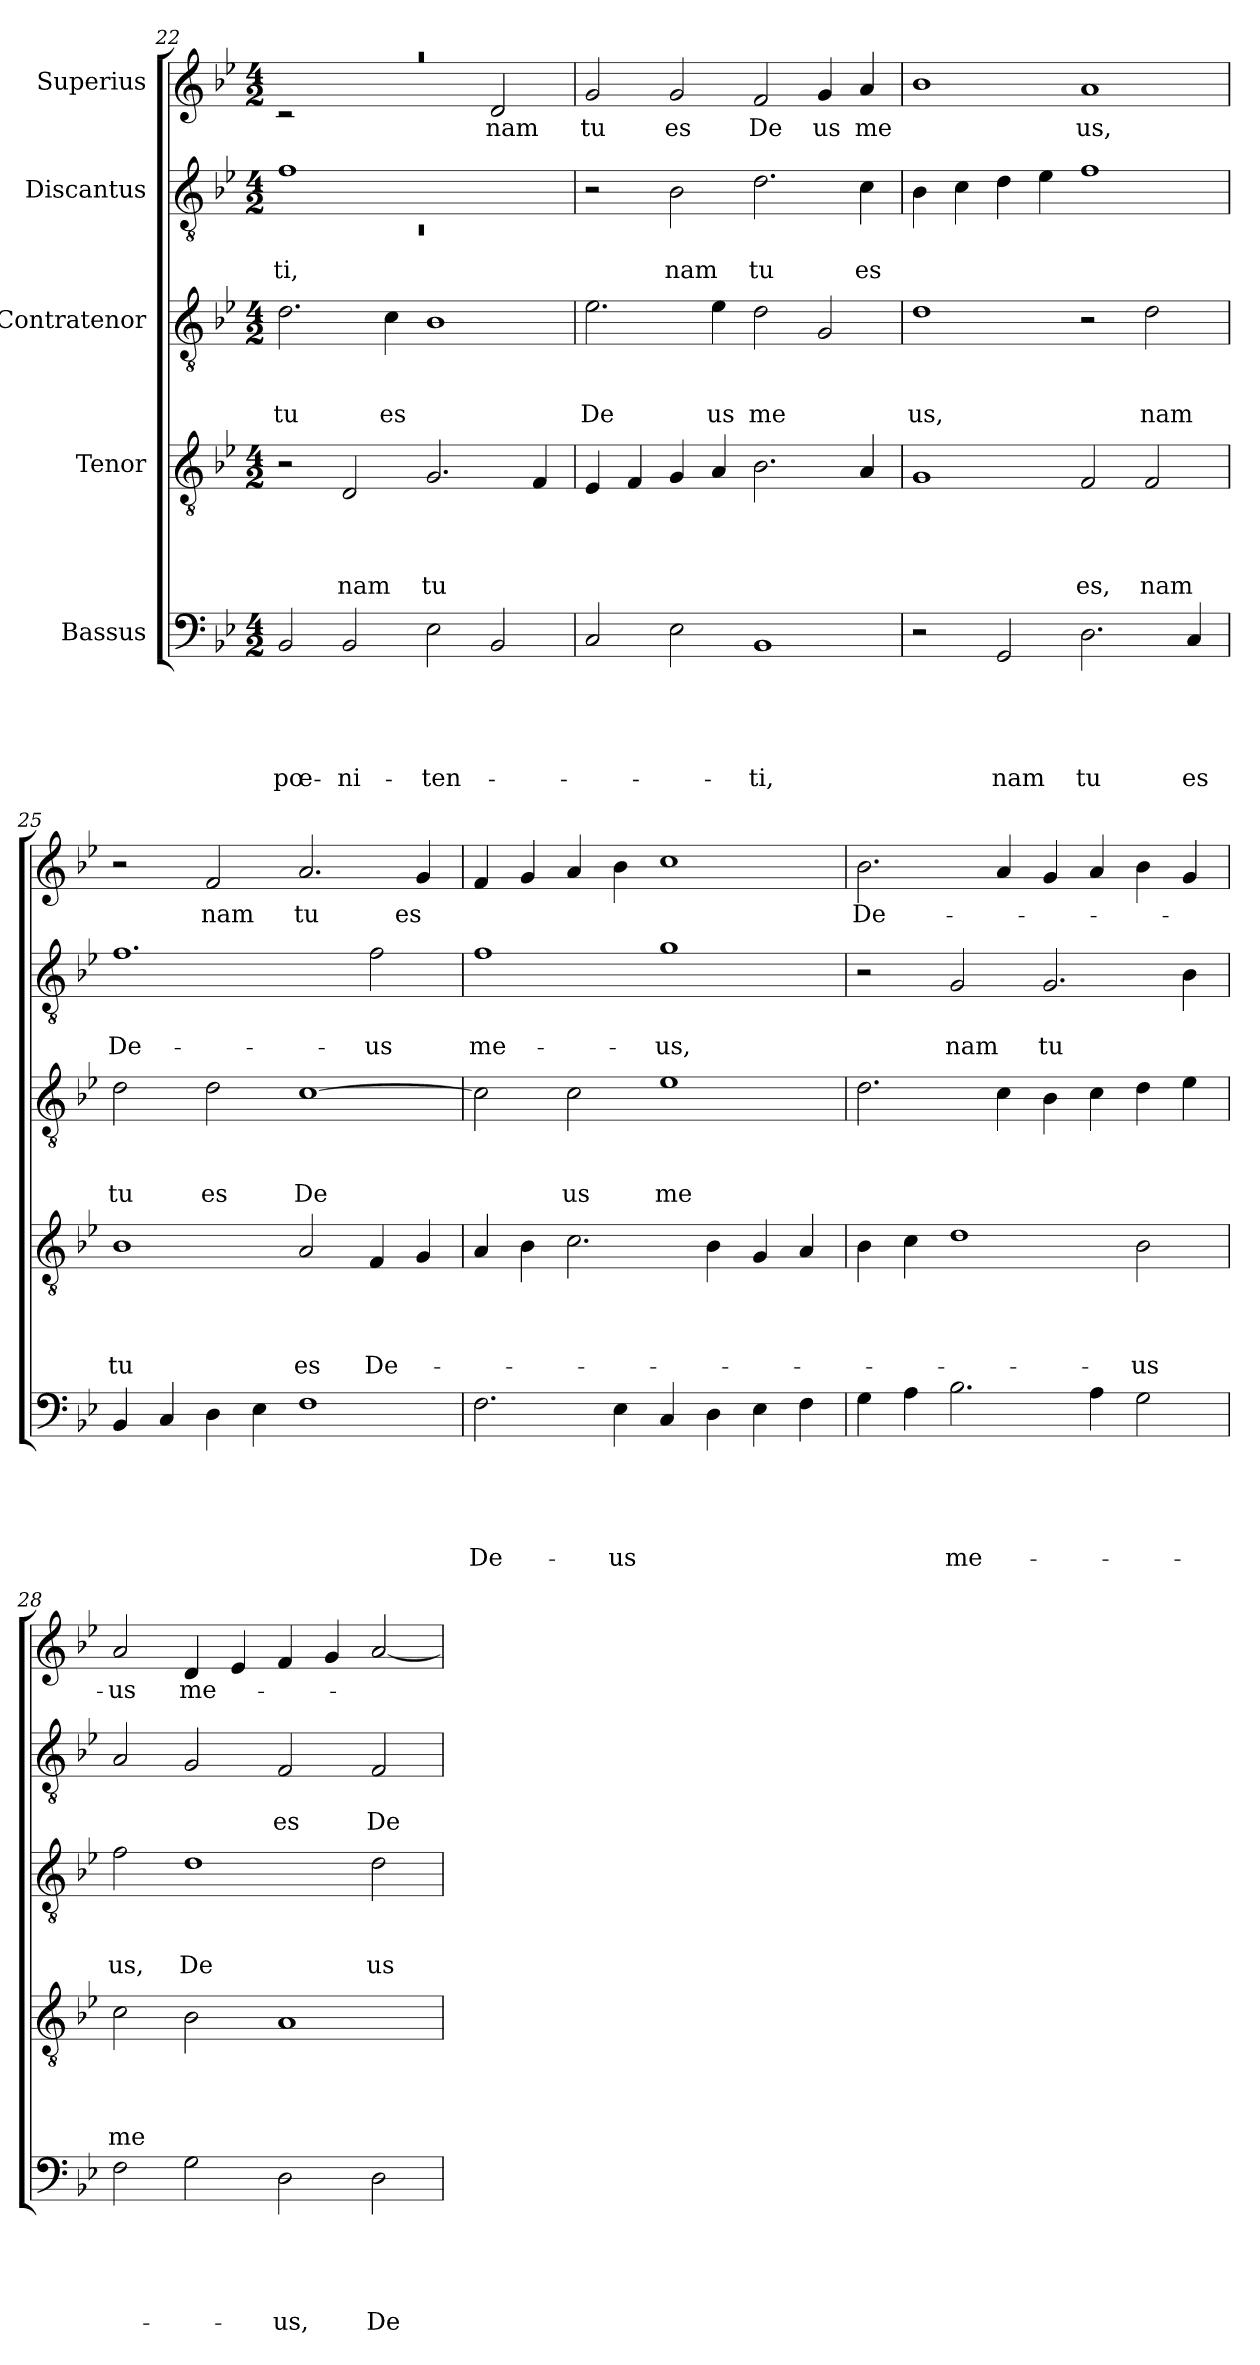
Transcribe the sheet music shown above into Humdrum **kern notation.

**kern	**text	**text	**text	**text	**text	**kern	**text	**text	**text	**text	**kern	**text	**text	**text	**kern	**text	**text	**kern	**text
*part5	*part5	*part5	*part5	*part5	*part5	*part4	*part4	*part4	*part4	*part4	*part3	*part3	*part3	*part3	*part2	*part2	*part2	*part1	*part1
*staff5	*staff5	*staff5	*staff5	*staff5	*staff5	*staff4	*staff4	*staff4	*staff4	*staff4	*staff3	*staff3	*staff3	*staff3	*staff2	*staff2	*staff2	*staff1	*staff1
*I"Bassus	*	*	*	*	*	*I"Tenor	*	*	*	*	*I"Contratenor	*	*	*	*I"Discantus	*	*	*I"Superius	*
*clefF4	*	*	*	*	*	*clefGv2	*	*	*	*	*clefGv2	*	*	*	*clefGv2	*	*	*clefG2	*
*k[b-e-]	*	*	*	*	*	*k[b-e-]	*	*	*	*	*k[b-e-]	*	*	*	*k[b-e-]	*	*	*k[b-e-]	*
*B-:	*	*	*	*	*	*B-:	*	*	*	*	*B-:	*	*	*	*B-:	*	*	*B-:	*
*M4/2	*	*	*	*	*	*M4/2	*	*	*	*	*M4/2	*	*	*	*M4/2	*	*	*M4/2	*
=22	=22	=22	=22	=22	=22	=22	=22	=22	=22	=22	=22	=22	=22	=22	=22	=22	=22	=22	=22
*	*	*	*	*	*	*	*	*	*	*	*	*	*	*	*^	*	*	*	*
!	!	!	!	!	!LO:LY:b	!	!	!	!	!	!	!	!	!LO:LY:b	!	!LO:N:vis=1	!	!LO:LY:b	!LO:N:vis=1	!
*	*	*	*	*	*	*	*	*	*	*	*	*	*	*	*	*	*	*	*^	*
2BB-/	.	.	.	.	pœ-	2r	.	.	.	.	2.d\	.	.	tu	1f	0rC	.	-ti,	0raa	2rc	.
!	!	!	!	!	!LO:LY:b	!	!	!	!	!LO:LY:b	!	!	!	!	!	!	!	!	!	!	!
2BB-/	.	.	.	.	-ni-	2D/	.	.	.	nam	.	.	.	.	.	.	.	.	.	1ryy	.
!	!	!	!	!	!	!	!	!	!	!	!	!	!	!LO:LY:b	!	!	!	!	!	!	!
.	.	.	.	.	.	.	.	.	.	.	4c\	.	.	es	.	.	.	.	.	.	.
!	!	!	!	!	!LO:LY:b	!	!	!	!	!LO:LY:b	!	!	!	!	!	!	!	!	!	!	!
2E-\	.	.	.	.	-ten-	2.G/	.	.	.	tu	1B-	.	.	.	1ryy	.	.	.	.	.	.
!	!	!	!	!	!	!	!	!	!	!	!	!	!	!	!	!	!	!	!	!	!LO:LY:b
2BB-/	.	.	.	.	.	.	.	.	.	.	.	.	.	.	.	.	.	.	.	2d/	nam
.	.	.	.	.	.	4F/	.	.	.	.	.	.	.	.	.	.	.	.	.	.	.
*	*	*	*	*	*	*	*	*	*	*	*	*	*	*	*v	*v	*	*	*	*	*
*	*	*	*	*	*	*	*	*	*	*	*	*	*	*	*	*	*	*v	*v	*
=23	=23	=23	=23	=23	=23	=23	=23	=23	=23	=23	=23	=23	=23	=23	=23	=23	=23	=23	=23
!	!	!	!	!	!	!	!	!	!	!	!	!	!	!LO:LY:b	!	!	!	!	!LO:LY:b
2C/	.	.	.	.	.	4E-/	.	.	.	.	2.e-\	.	.	De	2r	.	.	2g/	tu
.	.	.	.	.	.	4F/	.	.	.	.	.	.	.	.	.	.	.	.	.
!	!	!	!	!	!	!	!	!	!	!	!	!	!	!	!	!	!LO:LY:b	!	!LO:LY:b
2E-\	.	.	.	.	.	4G/	.	.	.	.	.	.	.	.	2B-\	.	nam	2g/	es
!	!	!	!	!	!	!	!	!	!	!	!	!	!	!LO:LY:b	!	!	!	!	!
.	.	.	.	.	.	4A/	.	.	.	.	4e-\	.	.	us	.	.	.	.	.
!	!	!	!	!	!LO:LY:b	!	!	!	!	!	!	!	!	!LO:LY:b	!	!	!LO:LY:b	!	!LO:LY:b
1BB-	.	.	.	.	-ti,	2.B-\	.	.	.	.	2d\	.	.	me	2.d\	.	tu	2f/	De
!	!	!	!	!	!	!	!	!	!	!	!	!	!	!	!	!	!	!	!LO:LY:b
.	.	.	.	.	.	.	.	.	.	.	2G/	.	.	.	.	.	.	4g/	us
!	!	!	!	!	!	!	!	!	!	!	!	!	!	!	!	!	!LO:LY:b	!	!LO:LY:b
.	.	.	.	.	.	4A/	.	.	.	.	.	.	.	.	4c\	.	es	4a/	me
=24	=24	=24	=24	=24	=24	=24	=24	=24	=24	=24	=24	=24	=24	=24	=24	=24	=24	=24	=24
!	!	!	!	!	!	!	!	!	!	!	!	!	!	!LO:LY:b	!	!	!	!	!
2r	.	.	.	.	.	1G	.	.	.	.	1d	.	.	us,	4B-\	.	.	1b-	.
.	.	.	.	.	.	.	.	.	.	.	.	.	.	.	4c\	.	.	.	.
!	!	!	!	!	!LO:LY:b	!	!	!	!	!	!	!	!	!	!	!	!	!	!
2GG/	.	.	.	.	nam	.	.	.	.	.	.	.	.	.	4d\	.	.	.	.
.	.	.	.	.	.	.	.	.	.	.	.	.	.	.	4e-\	.	.	.	.
!	!	!	!	!	!LO:LY:b	!	!	!	!	!LO:LY:b	!	!	!	!	!	!	!	!	!LO:LY:b
2.D\	.	.	.	.	tu	2F/	.	.	.	es,	2r	.	.	.	1f	.	.	1a	us,
!	!	!	!	!	!	!	!	!	!	!LO:LY:b	!	!	!	!LO:LY:b	!	!	!	!	!
.	.	.	.	.	.	2F/	.	.	.	nam	2d\	.	.	nam	.	.	.	.	.
!	!	!	!	!	!LO:LY:b	!	!	!	!	!	!	!	!	!	!	!	!	!	!
4C/	.	.	.	.	es	.	.	.	.	.	.	.	.	.	.	.	.	.	.
=25	=25	=25	=25	=25	=25	=25	=25	=25	=25	=25	=25	=25	=25	=25	=25	=25	=25	=25	=25
!	!	!	!	!	!	!	!	!	!	!LO:LY:b	!	!	!	!LO:LY:b	!	!	!LO:LY:b	!	!
4BB-/	.	.	.	.	.	1B-	.	.	.	tu	2d\	.	.	tu	1.f	.	De-	2r	.
4C/	.	.	.	.	.	.	.	.	.	.	.	.	.	.	.	.	.	.	.
!	!	!	!	!	!	!	!	!	!	!	!	!	!	!LO:LY:b	!	!	!	!	!LO:LY:b
4D\	.	.	.	.	.	.	.	.	.	.	2d\	.	.	es	.	.	.	2f/	nam
4E-\	.	.	.	.	.	.	.	.	.	.	.	.	.	.	.	.	.	.	.
!	!	!	!	!	!	!	!	!	!	!LO:LY:b	!	!	!	!LO:LY:b	!	!	!	!	!LO:LY:b
1F	.	.	.	.	.	2A/	.	.	.	es	[>1c	.	.	De	.	.	.	2.a/	tu
!	!	!	!	!	!	!	!	!	!	!LO:LY:b	!	!	!	!	!	!	!LO:LY:b	!	!
.	.	.	.	.	.	4F/	.	.	.	De-	.	.	.	.	2f\	.	-us	.	.
!	!	!	!	!	!	!	!	!	!	!	!	!	!	!	!	!	!	!	!LO:LY:b
.	.	.	.	.	.	4G/	.	.	.	.	.	.	.	.	.	.	.	4g/	es
=26	=26	=26	=26	=26	=26	=26	=26	=26	=26	=26	=26	=26	=26	=26	=26	=26	=26	=26	=26
!	!	!	!	!	!LO:LY:b	!	!	!	!	!	!	!	!	!	!	!	!LO:LY:b	!	!
2.F\	.	.	.	.	De-	4A/	.	.	.	.	2c\]	.	.	.	1f	.	me-	4f/	.
.	.	.	.	.	.	4B-\	.	.	.	.	.	.	.	.	.	.	.	4g/	.
!	!	!	!	!	!	!	!	!	!	!	!	!	!	!LO:LY:b	!	!	!	!	!
.	.	.	.	.	.	2.c\	.	.	.	.	2c\	.	.	us	.	.	.	4a/	.
!	!	!	!	!	!LO:LY:b	!	!	!	!	!	!	!	!	!	!	!	!	!	!
4E-\	.	.	.	.	-us	.	.	.	.	.	.	.	.	.	.	.	.	4b-\	.
!	!	!	!	!	!	!	!	!	!	!	!	!	!	!LO:LY:b	!	!	!LO:LY:b	!	!
4C/	.	.	.	.	.	.	.	.	.	.	1e-	.	.	me	1g	.	-us,	1cc	.
4D\	.	.	.	.	.	4B-\	.	.	.	.	.	.	.	.	.	.	.	.	.
4E-\	.	.	.	.	.	4G/	.	.	.	.	.	.	.	.	.	.	.	.	.
4F\	.	.	.	.	.	4A/	.	.	.	.	.	.	.	.	.	.	.	.	.
!!LO:LB:g=z
=27	=27	=27	=27	=27	=27	=27	=27	=27	=27	=27	=27	=27	=27	=27	=27	=27	=27	=27	=27
!	!	!	!	!	!	!	!	!	!	!	!	!	!	!	!	!	!	!	!LO:LY:b
4G\	.	.	.	.	.	4B-\	.	.	.	.	2.d\	.	.	.	2r	.	.	2.b-\	De-
4A\	.	.	.	.	.	4c\	.	.	.	.	.	.	.	.	.	.	.	.	.
!	!	!	!	!	!LO:LY:b	!	!	!	!	!	!	!	!	!	!	!	!LO:LY:b	!	!
2.B-\	.	.	.	.	me-	1d	.	.	.	.	.	.	.	.	2G/	.	nam	.	.
.	.	.	.	.	.	.	.	.	.	.	4c\	.	.	.	.	.	.	4a/	.
!	!	!	!	!	!	!	!	!	!	!	!	!	!	!	!	!	!LO:LY:b	!	!
.	.	.	.	.	.	.	.	.	.	.	4B-\	.	.	.	2.G/	.	tu	4g/	.
4A\	.	.	.	.	.	.	.	.	.	.	4c\	.	.	.	.	.	.	4a/	.
!	!	!	!	!	!	!	!	!	!	!LO:LY:b	!	!	!	!	!	!	!	!	!
2G\	.	.	.	.	.	2B-\	.	.	.	-us	4d\	.	.	.	.	.	.	4b-\	.
.	.	.	.	.	.	.	.	.	.	.	4e-\	.	.	.	4B-\	.	.	4g/	.
=28	=28	=28	=28	=28	=28	=28	=28	=28	=28	=28	=28	=28	=28	=28	=28	=28	=28	=28	=28
!	!	!	!	!	!	!	!	!	!	!LO:LY:b	!	!	!	!LO:LY:b	!	!	!	!	!LO:LY:b
2F\	.	.	.	.	.	2c\	.	.	.	me	2f\	.	.	us,	2A/	.	.	2a/	-us
!	!	!	!	!	!	!	!	!	!	!	!	!	!	!LO:LY:b	!	!	!	!	!LO:LY:b
2G\	.	.	.	.	.	2B-\	.	.	.	.	1d	.	.	De	2G/	.	.	4d/	me-
.	.	.	.	.	.	.	.	.	.	.	.	.	.	.	.	.	.	4e-/	.
!	!	!	!	!	!LO:LY:b	!	!	!	!	!	!	!	!	!	!	!	!LO:LY:b	!	!
2D\	.	.	.	.	-us,	1A	.	.	.	.	.	.	.	.	2F/	.	es	4f/	.
.	.	.	.	.	.	.	.	.	.	.	.	.	.	.	.	.	.	4g/	.
!	!	!	!	!	!LO:LY:b	!	!	!	!	!	!	!	!	!LO:LY:b	!	!	!LO:LY:b	!	!
2D\	.	.	.	.	De-	.	.	.	.	.	2d\	.	.	us	2F/	.	De	[<2a/	.
=	=	=	=	=	=	=	=	=	=	=	=	=	=	=	=	=	=	=	=
*-	*-	*-	*-	*-	*-	*-	*-	*-	*-	*-	*-	*-	*-	*-	*-	*-	*-	*-	*-
